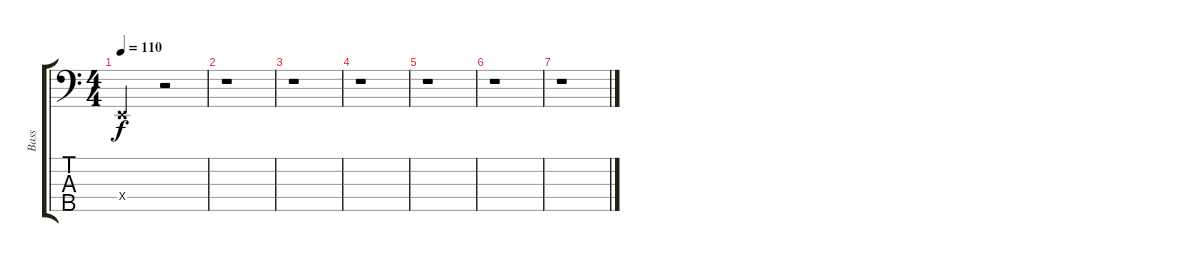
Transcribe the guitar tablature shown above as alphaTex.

\track ("Bass" "Bass") {instrument electricbassfinger}
\staff {score tabs}
\tuning (G2 D2 A1 E1 B0) {hide}
\ts (4 4)
\tempo 110
\clef f4
\ks c
0.4{x}.2{dy f} r.2 |
r.1 |
r.1 |
r.1 |
r.1 |
r.1 |
r.1
